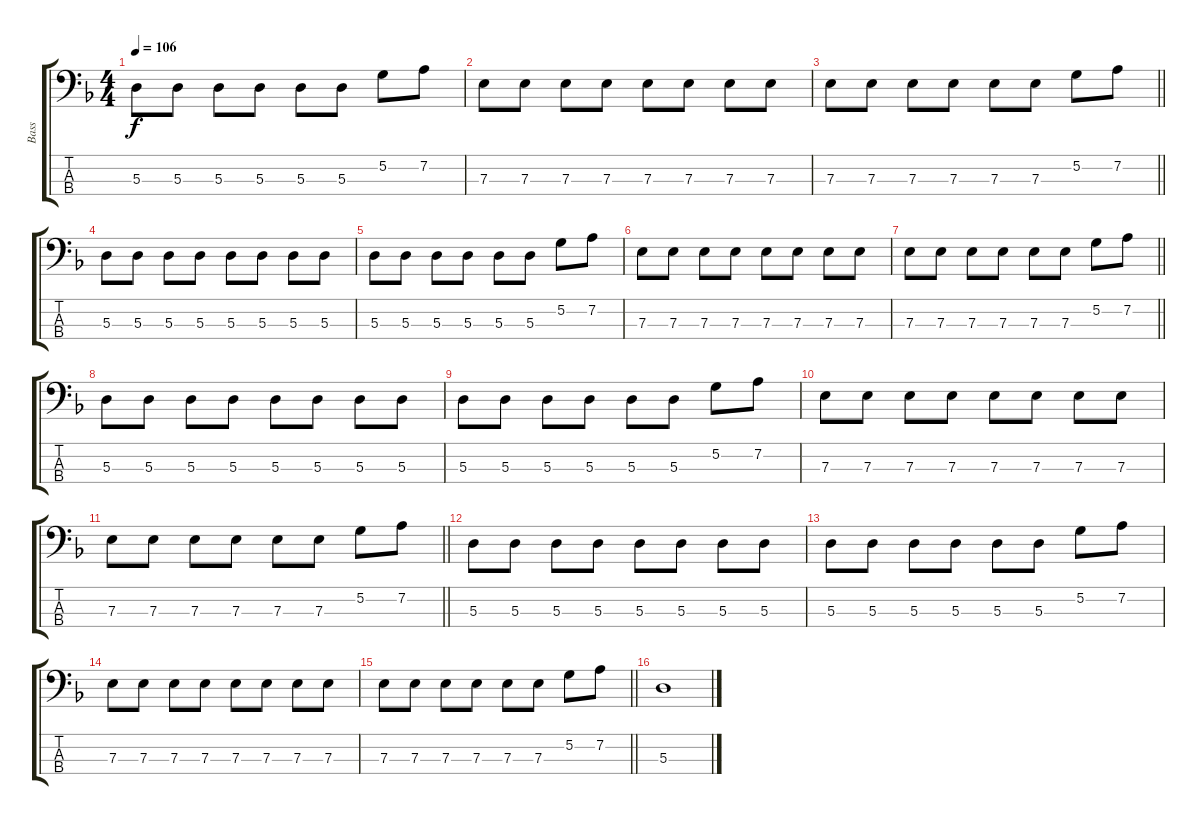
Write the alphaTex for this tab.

\track ("Bass" "Bass") {instrument electricbassfinger}
\staff {score tabs}
\tuning (G2 D2 A1 E1) {hide}
\ts (4 4)
\tempo 106
\clef f4
\ks dminor
5.3.8{dy f} 5.3.8 5.3.8 5.3.8 5.3.8 5.3.8 5.2.8 7.2.8 |
7.3.8 7.3.8 7.3.8 7.3.8 7.3.8 7.3.8 7.3.8 7.3.8 |
\barLineRight lightlight
7.3.8 7.3.8 7.3.8 7.3.8 7.3.8 7.3.8 5.2.8 7.2.8 |
5.3.8 5.3.8 5.3.8 5.3.8 5.3.8 5.3.8 5.3.8 5.3.8 |
5.3.8 5.3.8 5.3.8 5.3.8 5.3.8 5.3.8 5.2.8 7.2.8 |
7.3.8 7.3.8 7.3.8 7.3.8 7.3.8 7.3.8 7.3.8 7.3.8 |
\barLineRight lightlight
7.3.8 7.3.8 7.3.8 7.3.8 7.3.8 7.3.8 5.2.8 7.2.8 |
5.3.8 5.3.8 5.3.8 5.3.8 5.3.8 5.3.8 5.3.8 5.3.8 |
5.3.8 5.3.8 5.3.8 5.3.8 5.3.8 5.3.8 5.2.8 7.2.8 |
7.3.8 7.3.8 7.3.8 7.3.8 7.3.8 7.3.8 7.3.8 7.3.8 |
\barLineRight lightlight
7.3.8 7.3.8 7.3.8 7.3.8 7.3.8 7.3.8 5.2.8 7.2.8 |
5.3.8 5.3.8 5.3.8 5.3.8 5.3.8 5.3.8 5.3.8 5.3.8 |
5.3.8 5.3.8 5.3.8 5.3.8 5.3.8 5.3.8 5.2.8 7.2.8 |
7.3.8 7.3.8 7.3.8 7.3.8 7.3.8 7.3.8 7.3.8 7.3.8 |
\barLineRight lightlight
7.3.8 7.3.8 7.3.8 7.3.8 7.3.8 7.3.8 5.2.8 7.2.8 |
5.3.1
